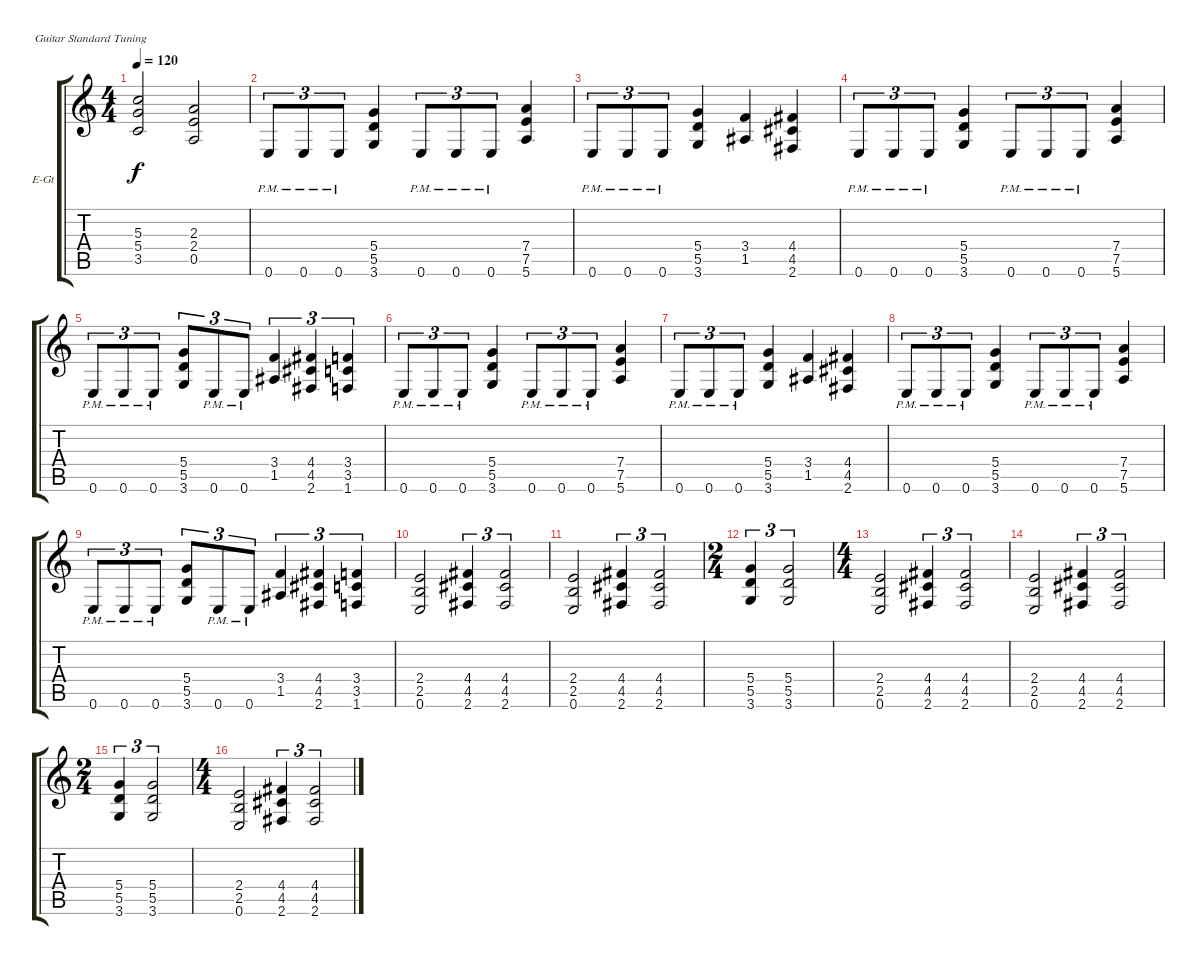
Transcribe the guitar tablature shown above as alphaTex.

\defaultSystemsLayout 4
\bracketExtendMode groupsimilarinstruments
\firstSystemTrackNameOrientation horizontal
\otherSystemsTrackNameOrientation horizontal
\track ("James Hetfield (Dist.Gtr.1)" "E-Gt") {instrument distortionguitar}
\staff {score tabs}
\tuning (E4 B3 G3 D3 A2 E2)
\ts (4 4)
\tempo 120
\clef g2
\ks c
(3.5 5.4 5.3).2{dy f} (0.5 2.4 2.3).2 |
0.6{pm}.8{tu (3 2)} 0.6{pm}.8{tu (3 2)} 0.6{pm}.8{tu (3 2)} (5.4 5.5 3.6).4 0.6{pm}.8{tu (3 2)} 0.6{pm}.8{tu (3 2)} 0.6{pm}.8{tu (3 2)} (7.4 7.5 5.6).4 |
0.6{pm}.8{tu (3 2)} 0.6{pm}.8{tu (3 2)} 0.6{pm}.8{tu (3 2)} (5.4 5.5 3.6).4 (3.4 1.5).4 (4.4 4.5 2.6).4 |
0.6{pm}.8{tu (3 2)} 0.6{pm}.8{tu (3 2)} 0.6{pm}.8{tu (3 2)} (5.4 5.5 3.6).4 0.6{pm}.8{tu (3 2)} 0.6{pm}.8{tu (3 2)} 0.6{pm}.8{tu (3 2)} (7.4 7.5 5.6).4 |
0.6{pm}.8{tu (3 2)} 0.6{pm}.8{tu (3 2)} 0.6{pm}.8{tu (3 2)} (5.4 5.5 3.6).8{tu (3 2)} 0.6{pm}.8{tu (3 2)} 0.6{pm}.8{tu (3 2)} (3.4 1.5).4{tu (3 2)} (4.4 4.5 2.6).4{tu (3 2)} (3.4 3.5 1.6).4{tu (3 2)} |
0.6{pm}.8{tu (3 2)} 0.6{pm}.8{tu (3 2)} 0.6{pm}.8{tu (3 2)} (5.4 5.5 3.6).4 0.6{pm}.8{tu (3 2)} 0.6{pm}.8{tu (3 2)} 0.6{pm}.8{tu (3 2)} (7.4 7.5 5.6).4 |
0.6{pm}.8{tu (3 2)} 0.6{pm}.8{tu (3 2)} 0.6{pm}.8{tu (3 2)} (5.4 5.5 3.6).4 (3.4 1.5).4 (4.4 4.5 2.6).4 |
0.6{pm}.8{tu (3 2)} 0.6{pm}.8{tu (3 2)} 0.6{pm}.8{tu (3 2)} (5.4 5.5 3.6).4 0.6{pm}.8{tu (3 2)} 0.6{pm}.8{tu (3 2)} 0.6{pm}.8{tu (3 2)} (7.4 7.5 5.6).4 |
0.6{pm}.8{tu (3 2)} 0.6{pm}.8{tu (3 2)} 0.6{pm}.8{tu (3 2)} (5.4 5.5 3.6).8{tu (3 2)} 0.6{pm}.8{tu (3 2)} 0.6{pm}.8{tu (3 2)} (3.4 1.5).4{tu (3 2)} (4.4 4.5 2.6).4{tu (3 2)} (3.4 3.5 1.6).4{tu (3 2)} |
(0.6 2.5 2.4).2 (4.5 4.4 2.6).4{tu (3 2)} (4.5 4.4 2.6).2{tu (3 2)} |
(0.6 2.5 2.4).2 (4.5 4.4 2.6).4{tu (3 2)} (4.5 4.4 2.6).2{tu (3 2)} |
\ts (2 4)
(3.6 5.5 5.4).4{tu (3 2)} (5.4 5.5 3.6).2{tu (3 2)} |
\ts (4 4)
(0.6 2.5 2.4).2 (4.5 4.4 2.6).4{tu (3 2)} (4.5 4.4 2.6).2{tu (3 2)} |
(0.6 2.5 2.4).2 (4.5 4.4 2.6).4{tu (3 2)} (4.5 4.4 2.6).2{tu (3 2)} |
\ts (2 4)
(3.6 5.5 5.4).4{tu (3 2)} (5.4 5.5 3.6).2{tu (3 2)} |
\ts (4 4)
(0.6 2.5 2.4).2 (4.5 4.4 2.6).4{tu (3 2)} (4.5 4.4 2.6).2{tu (3 2)}
